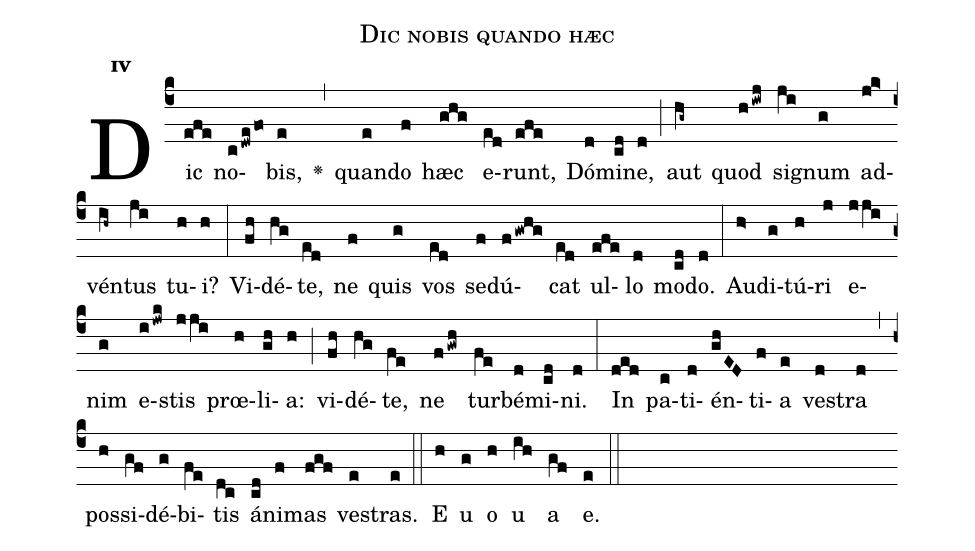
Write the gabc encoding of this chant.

name:Dic nobis quando hæc;
office-part:Antiphona;
mode:4;
%%
initial-style: 1;
name: Dic nobis quando hæc;
book: Antiphonae & Responsoria/Tomus IV, p. 167;
occasion: Dominica XXXIII per Annum;
office-part: Laudes Ant Bc;
annotation: 4e;
centering-scheme: english;
font: OFLSortsMillGoudy;
height: 11;
width: 4.5;
%%
(c4)Dic(efe) no(cdwe/fo)bis,(e) <v>\greheightstar</v>(,) quan(e)do(f) hæc(ghg) e(ed)runt,(efe) Dó(d)mi(cd)ne,(d) (;) aut(hg~) quod(hiwj) si(ji)gnum(g) ad(jk>)vén(ih~)tus(ji) tu(h)i?(h)  -(:) Vi(fh)dé(hg)te,(ed) ne(f) quis(g) vos(ed) se(f)dú(fgwhg)cat(ed) ul(efe)lo(d) mo(cd)do.(d) (:) Au(h>)di(g)tú(h)ri(j) e(jji)nim(g) e(ijwk)stis(jji) prœ(h)li(gh)a:(h) (;) vi(fh)dé(hg)te,(fe) ne(fgwh) tur(fe)bé(d)mi(cd)ni.(d) (:) In(ded) pa(c)ti(d)én(ghED)ti(f)a(e) ve(d)stra(d) (,) pos(h)si(gf)dé(g)bi(fe)tis(dc) á(cd)ni(f)mas(fgf) ve(e)stras.(e) (::) E(h) u(g) o(h) u(ih) a(gf) e.(e) (::)
